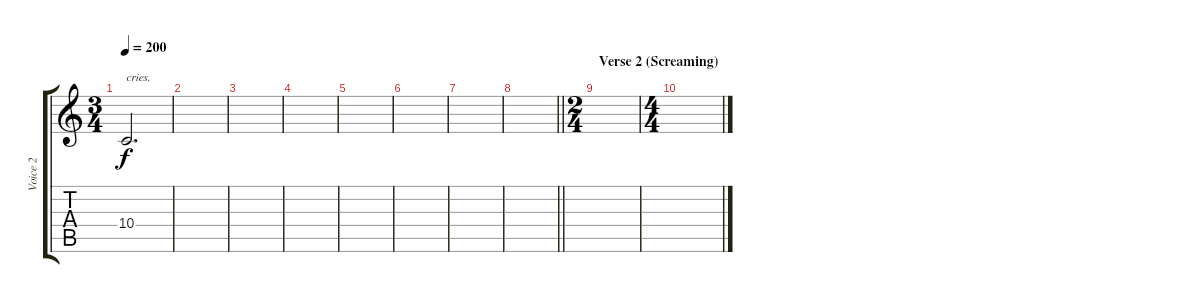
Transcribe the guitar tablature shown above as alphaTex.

\track ("Voice 2" "Voice 2") {instrument oboe}
\staff {score tabs}
\tuning (E4 B3 G3 D3 A2 D2) {hide}
\ts (3 4)
\tempo 200
\clef g2
\ks c
10.4.2{d txt "cries." dy f} |
|
|
|
|
|
|
\barLineRight lightlight
|
\ts (2 4)
\section ("" "Verse 2 (Screaming) ")
|
\ts (4 4)
